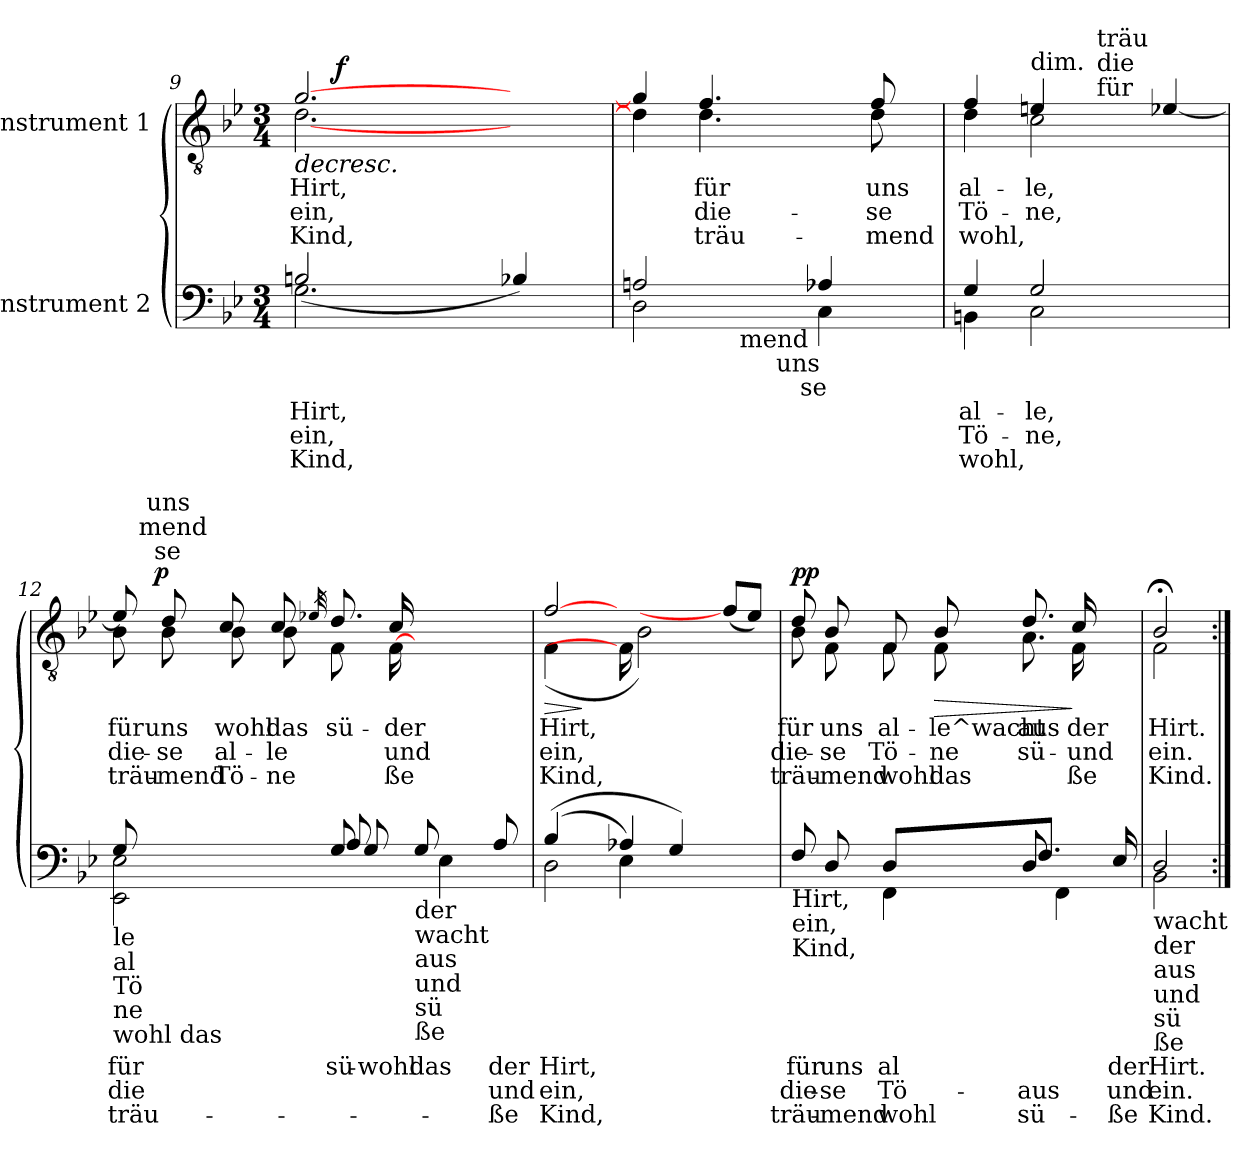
**kern	**text	**text	**text	**kern	**text	**text	**text	**dynam
*part2	*part2	*part2	*part2	*part1	*part1	*part1	*part1	*part1
*staff2	*staff2	*staff2	*staff2	*staff1	*staff1	*staff1	*staff1	*staff1
*I"Instrument 2	*	*	*	*I"Instrument 1	*	*	*	*
*clefF4	*	*	*	*clefGv2	*	*	*	*
*k[b-e-]	*	*	*	*k[b-e-]	*	*	*	*
*B-:	*	*	*	*B-:	*	*	*	*
*M3/4	*	*	*	*M3/4	*	*	*	*
=9	=9	=9	=9	=9	=9	=9	=9	=9
*^	*	*	*	*	*	*	*	*
!	!	!LO:LY:a:cj	!LO:LY:a:cj	!LO:LY:a:cj	!	!LO:LY:b:cj	!LO:LY:b:cj	!LO:LY:b:cj	!LO:HP:b
*	*	*	*	*	*^	*	*	*	*
*	*	*	*	*	*	*^	*	*	*	*
2.G\	(>2Bn/	Hirt,	ein,	Kind,	[>2.g/	[<2.d\	16ryy	Hirt,	ein,	Kind,	>
.	.	.	.	.	.	.	64ryy	.	.	.	.
!	!	!	!	!	!	!	!	!	!	!	!LO:DY:a
.	.	.	.	.	.	.	2ryy	.	.	.	f
.	2ryy	.	.	.	.	.	.	.	.	.	.
.	.	.	.	.	.	.	4ryy	.	.	.	.
!	!	!LO:LY:a:cj	!LO:LY:a:cj	!LO:LY:a:cj	!	!	!	!	!	!	!
4B-X/)	.	.	.	.	4ryy	4ryy	.	.	.	.	]
.	.	.	.	.	.	.	8ryy	.	.	.	.
.	.	.	.	.	.	.	32.ryy	.	.	.	.
=10	=10	=10	=10	=10	=10	=10	=10	=10	=10	=10	=10
!LO:TX:b:t=für	!	!	!	!	!	!	!	!	!	!	!
!LO:TX:b:t=die	!	!	!	!	!	!	!	!	!	!	!
!LO:TX:b:t=träu	!	!	!	!	!	!	!	!	!	!	!
!	!	!LO:LY:a:cj	!	!	!	!	!	!LO:LY:b:cj	!LO:LY:b:cj	!LO:LY:b:cj	!
*^	*^	*	*	*	*	*	*	*	*	*	*
*	*	*^	*	*	*	*	*	*v	*v	*	*	*	*
2An/	2D\	4ryy	4ryy	4...ryy	.	.	.	4g/]	4d\]	.	.	-	.
!	!	!	!	!	!	!	!	!	!	!LO:LY:b:cj	!LO:LY:b:cj	!LO:LY:b:cj	!
.	.	16..ryy	8ryy	.	.	.	.	4.f/	4.d\	-für	die-	-träu-	.
!	!	!LO:TX:b:t=mend	!	!	!	!	!	!	!	!	!	!	!
.	.	4ryy	.	.	.	.	.	.	.	.	.	.	.
.	.	.	32.ryy	.	.	.	.	.	.	.	.	.	.
!	!	!	!LO:TX:b:t=uns	!	!	!	!	!	!	!	!	!	!
.	.	.	4ryy	.	.	.	.	.	.	.	.	.	.
!	!	!	!	!LO:TX:b:t=se	!	!	!	!	!	!	!	!	!
.	.	.	.	4ryy	.	.	.	.	.	.	.	.	.
!	!	!	!	!	!LO:LY:a:cj	!	!	!	!	!	!	!	!
4A-X/	4C\	.	.	.	.	.	.	.	.	.	.	.	.
.	.	8ryy	.	.	.	.	.	.	.	.	.	.	.
!	!	!	!	!	!	!	!	!	!	!LO:LY:b:cj	!LO:LY:b:cj	!LO:LY:b:cj	!
.	.	.	.	.	.	.	.	8f/	8d\	-uns	se	mend	.
.	.	.	16ryy	.	.	.	.	.	.	.	.	.	.
.	.	.	.	32ryy	.	.	.	.	.	.	.	.	.
.	.	64ryy	64ryy	.	.	.	.	.	.	.	.	.	.
!!LO:LB:g=z	!!
=11	=11	=11	=11	=11	=11	=11	=11	=11	=11	=11	=11	=11	=11
!	!	!	!	!	!LO:LY:a:cj	!LO:LY:a:cj	!LO:LY:a:cj	!	!	!LO:LY:b:cj	!LO:LY:b:cj	!LO:LY:b:cj	!
*	*v	*v	*v	*v	*	*	*	*	*	*	*	*	*
4BBn\	4G/	al-	-Tö-	-wohl,	4f/	4d\	al-	-Tö-	-wohl,	.
!	!	!	!	!	!LO:TX:a:t=dim.	!	!	!	!	!
!	!	!LO:LY:a:cj	!LO:LY:a:cj	!LO:LY:a:cj	!	!	!LO:LY:b:cj	!LO:LY:b:cj	!LO:LY:b:cj	!
2G/	2C\	le,	ne,	.	2c\	4en/	le,	ne,	.	.
!	!	!	!	!	!	!LO:TX:a:t=für	!	!	!	!
!	!	!	!	!	!	!LO:TX:a:t=die	!	!	!	!
!	!	!	!	!	!	!LO:TX:a:t=träu	!	!	!	!
.	.	.	.	.	.	2ryy	.	.	.	.
!	!	!	!	!	!	!	!LO:LY:b:cj	!LO:LY:b:cj	!LO:LY:b:cj	!
4ryy	4ryy	.	.	.	[>4e-X/	.	.	.	.	.
*	*	*	*	*	*v	*v	*	*	*	*
=12	=12	=12	=12	=12	=12	=12	=12	=12	=12
!LO:TX:b:t=le	!	!	!	!	!	!	!	!	!
!LO:TX:b:t=al	!	!	!	!	!	!	!	!	!
!LO:TX:b:t=Tö	!	!	!	!	!	!	!	!	!
!LO:TX:b:t=ne	!	!	!	!	!	!	!	!	!
!LO:TX:b:t=wohl das	!	!	!	!	!	!	!	!	!
!	!	!LO:LY:a:cj	!LO:LY:a:cj	!LO:LY:a:cj	!	!LO:LY:b:cj	!LO:LY:b:cj	!LO:LY:b:cj	!
*	*	*	*	*	*^	*	*	*	*
*	*	*	*	*	*	*^	*	*	*	*
*	*	*	*	*	*	*	*^	*	*	*	*
*	*	*	*	*	*	*	*	*^	*	*	*	*
2E-\ 2EE-\	8G/	für	die-	-träu-	8e-/]	8B-\	16..ryy	16ryy	16.ryy	für	die-	-träu-	.
.	.	.	.	.	.	.	.	64ryy	.	.	.	.	.
!	!	!	!	!	!	!	!	!LO:TX:a:t=mend	!	!	!	!	!
.	.	.	.	.	.	.	.	1ryy	.	.	.	.	.
!	!	!	!	!	!	!	!	!	!LO:TX:a:t=uns	!	!	!	!
.	.	.	.	.	.	.	.	.	1ryy	.	.	.	.
!	!	!	!	!	!	!	!LO:TX:a:t=se	!	!	!	!	!	!
!	!	!	!	!	!	!	!	!	!	!	!	!	!LO:DY:a
.	.	.	.	.	.	.	1ryy	.	.	.	.	.	p
!	!	!	!	!	!	!	!	!	!	!LO:LY:b:cj	!LO:LY:b:cj	!LO:LY:b:cj	!
.	4.ryy	.	.	.	8d/	8B-\	.	.	.	-uns	se	mend	.
!	!	!	!	!	!	!	!	!	!	!LO:LY:b:cj	!LO:LY:b:cj	!LO:LY:b:cj	!
.	.	.	.	.	8c/	8B-\	.	.	.	wohl	al-	-Tö-	.
!	!	!	!	!	!	!	!	!	!	!LO:LY:b:cj	!LO:LY:b:cj	!LO:LY:b:cj	!
.	.	.	.	.	8c/	8B-\	.	.	.	-das	le	ne	.
.	.	.	.	.	32qe-X/	.	.	.	.	.	.	.	.
!	!	!LO:LY:a:cj	!LO:LY:a:cj	!LO:LY:a:cj	!	!	!	!	!	!	!	!	!
!	!	!LO:LY:a:cj	!LO:LY:a:cj	!LO:LY:a:cj	!	!	!	!	!	!LO:LY:b:cj	!LO:LY:b:cj	!LO:LY:b:cj	!
8G/	8A/	sü-	-	.	8.d/	8F\	.	.	.	sü-	-	.	.
!	!	!LO:LY:a:cj	!LO:LY:a:cj	!LO:LY:a:cj	!	!	!	!	!	!	!	!	!
8G/	2ryy	wohl	.	.	.	16ryy	.	.	.	.	.	.	.
!	!	!	!	!	!	!	!	!	!	!LO:LY:b:cj	!LO:LY:b:cj	!LO:LY:b:cj	!
.	.	.	.	.	[16F\	16c/	.	.	.	der	und	ße	.
!LO:TX:b:t=der	!	!	!	!	!	!	!	!	!	!	!	!	!
!LO:TX:b:t=wacht	!	!	!	!	!	!	!	!	!	!	!	!	!
!LO:TX:b:t=aus	!	!	!	!	!	!	!	!	!	!	!	!	!
!LO:TX:b:t=und	!	!	!	!	!	!	!	!	!	!	!	!	!
!LO:TX:b:t=sü	!	!	!	!	!	!	!	!	!	!	!	!	!
!LO:TX:b:t=ße	!	!	!	!	!	!	!	!	!	!	!	!	!
!	!	!LO:LY:a:cj	!LO:LY:a:cj	!LO:LY:a:cj	!	!	!	!	!	!	!	!	!
8G/	.	das	.	.	2ryy	2ryy	.	.	.	.	.	.	.
4E-\	.	.	.	.	.	.	.	.	.	.	.	.	.
.	.	.	.	.	.	.	.	8ryy	.	.	.	.	.
.	.	.	.	.	.	.	.	.	8ryy	.	.	.	.
.	.	.	.	.	.	.	8ryy	.	.	.	.	.	.
!	!	!LO:LY:a:cj	!LO:LY:a:cj	!LO:LY:a:cj	!	!	!	!	!	!	!	!	!
8A/	8ryy	der	und	ße	.	.	.	.	.	.	.	.	.
.	.	.	.	.	.	.	.	32.ryy	.	.	.	.	.
.	.	.	.	.	.	.	.	.	32ryy	.	.	.	.
.	.	.	.	.	.	.	64ryy	.	.	.	.	.	.
=13	=13	=13	=13	=13	=13	=13	=13	=13	=13	=13	=13	=13	=13
!	!	!LO:LY:a:cj	!LO:LY:a:cj	!LO:LY:a:cj	!	!	!	!	!	!LO:LY:b:cj	!LO:LY:b:cj	!LO:LY:b:cj	!LO:HP:b
*	*	*	*	*	*	*v	*v	*v	*v	*	*	*	*
(<2D\	(>4B-/	Hirt,	ein,	Kind,	[>2f/	(<4F\	Hirt,	ein,	Kind,	>
.	4ryy	.	.	.	.	1ryy	.	.	.	]
!	!	!LO:LY:a:cj	!LO:LY:a:cj	!LO:LY:a:cj	!	!	!	!	!	!
!	!	!LO:LY:a:cj	!LO:LY:a:cj	!LO:LY:a:cj	!	!	!	!	!	!
4A-X/	4E-\)	.	.	.	16F\]	.	.	.	.	.
.	.	.	.	.	2B-\)	.	.	.	.	.
4G/)	4ryy	.	.	.	.	.	.	.	.	.
4ryy	16ryy	.	.	.	.	.	.	.	.	.
!	!	!	!	!	!	!	!LO:LY:b:cj	!LO:LY:b:cj	!LO:LY:b:cj	!
.	4ryy	.	.	.	(<8f/L]	.	.	.	.	.
!	!	!	!	!	!	!	!LO:LY:b:cj	!LO:LY:b:cj	!LO:LY:b:cj	!
.	.	.	.	.	8e-/J)	.	.	.	.	.
16ryy	.	.	.	.	.	16ryy	.	.	.	.
=14	=14	=14	=14	=14	=14	=14	=14	=14	=14	=14
!LO:TX:b:t=Hirt,	!	!	!	!	!	!	!	!	!	!
!LO:TX:b:t=ein,	!	!	!	!	!	!	!	!	!	!
!LO:TX:b:t=Kind,	!	!	!	!	!	!	!	!	!	!
!	!	!LO:LY:a:cj	!LO:LY:a:cj	!LO:LY:a:cj	!	!	!LO:LY:b:cj	!LO:LY:b:cj	!LO:LY:b:cj	!LO:DY:a
8F/	4ryy	für	die-	-träu-	8d/	8B-\	für	die-	-träu-	pp
!	!	!LO:LY:a:cj	!LO:LY:a:cj	!LO:LY:a:cj	!	!	!LO:LY:b:cj	!LO:LY:b:cj	!LO:LY:b:cj	!
8D/	.	-uns	se	mend	8B-/	8F\	-uns	se	mend	.
!	!	!LO:LY:a:cj	!LO:LY:a:cj	!LO:LY:a:cj	!	!	!LO:LY:b:cj	!LO:LY:b:cj	!LO:LY:b:cj	!
4FF\	8D/L	al-	-Tö-	-wohl	8F/	8F\	al-	-Tö-	-wohl	.
!	!	!	!	!	!	!	!LO:LY:b:cj	!LO:LY:b:cj	!LO:LY:b:cj	!LO:HP:b
.	8ryy	.	.	.	8B-/	8F\	le^wacht	ne	das	>
!	!	!LO:LY:a:cj	!LO:LY:a:cj	!LO:LY:a:cj	!	!	!	!	!	!
!	!	!LO:LY:a:cj	!LO:LY:a:cj	!LO:LY:a:cj	!	!	!LO:LY:b:cj	!LO:LY:b:cj	!LO:LY:b:cj	!
8D/	8.F/J	-	-aus	sü-	8.d/	8.A\	aus	sü-	-	.
4FF\	.	.	.	.	.	.	.	.	.	.
!	!	!	!	!	!	!	!LO:LY:b:cj	!LO:LY:b:cj	!LO:LY:b:cj	!
.	4ryy	.	.	.	16c/	16F\	der	und	ße	]
.	.	.	.	.	8.ryy	8.ryy	.	.	.	.
!	!	!LO:LY:a:cj	!LO:LY:a:cj	!LO:LY:a:cj	!	!	!	!	!	!
16E-/	.	-der	und	ße	.	.	.	.	.	.
=15	=15	=15	=15	=15	=15	=15	=15	=15	=15	=15
!LO:TX:b:t=wacht	!	!	!	!	!	!	!	!	!	!
!LO:TX:b:t=der	!	!	!	!	!	!	!	!	!	!
!LO:TX:b:t=aus	!	!	!	!	!	!	!	!	!	!
!LO:TX:b:t=und	!	!	!	!	!	!	!	!	!	!
!LO:TX:b:t=sü	!	!	!	!	!	!	!	!	!	!
!LO:TX:b:t=ße	!	!	!	!	!	!	!	!	!	!
!	!	!LO:LY:a:cj	!LO:LY:a:cj	!LO:LY:a:cj	!	!	!LO:LY:b:cj	!LO:LY:b:cj	!LO:LY:b:cj	!
2D/	2BB-\	Hirt.	ein.	Kind.	2F;<\	2B-/	Hirt.	ein.	Kind.	.
*v	*v	*	*	*	*	*	*	*	*	*
*	*	*	*	*v	*v	*	*	*	*
=:|!	=:|!	=:|!	=:|!	=:|!	=:|!	=:|!	=:|!	=:|!
*-	*-	*-	*-	*-	*-	*-	*-	*-
